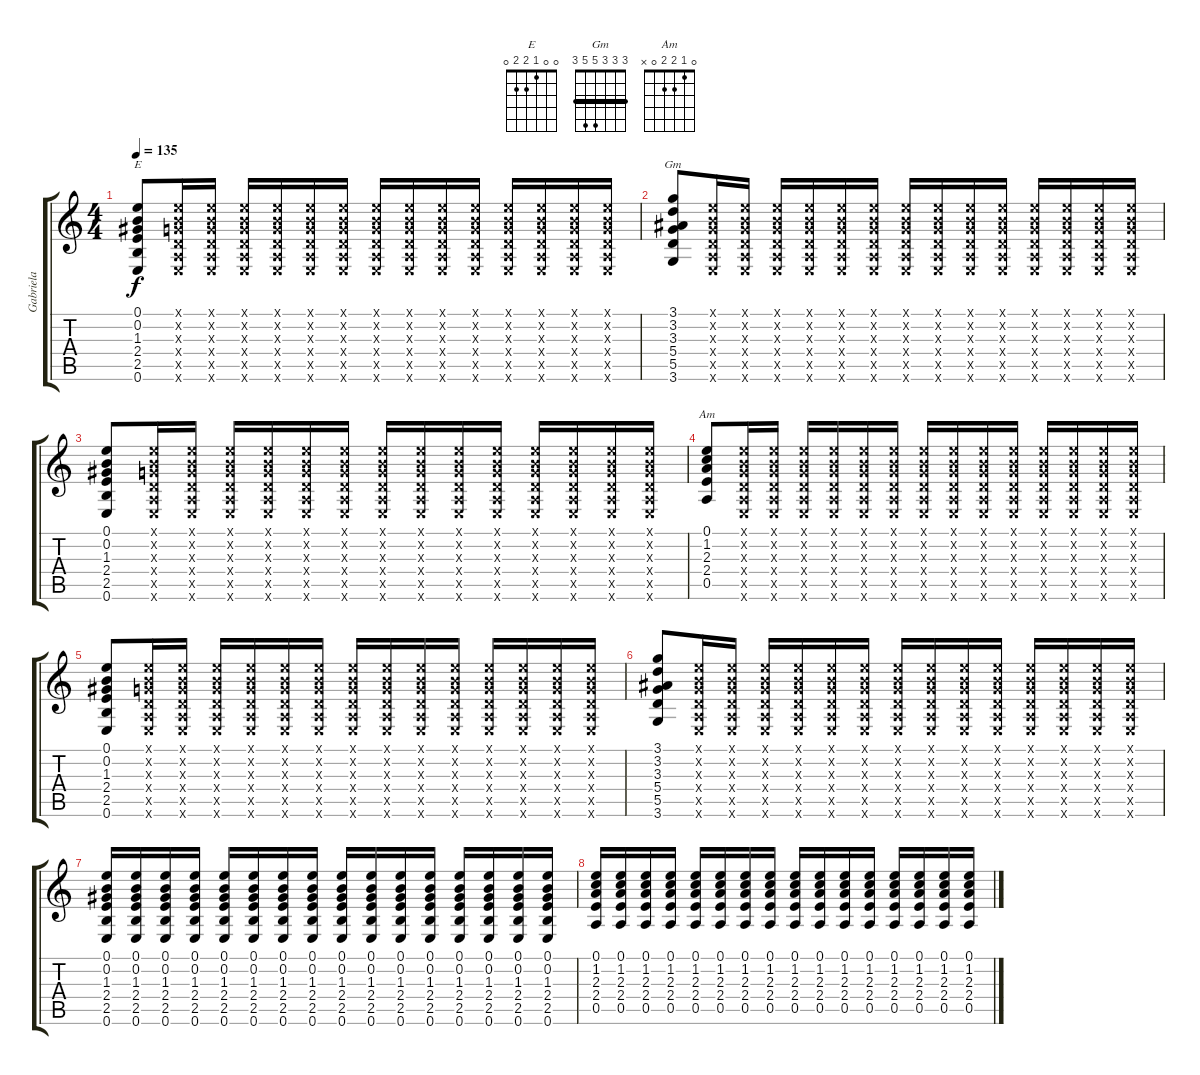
\track ("Gabriela" "Gabriela") {instrument acousticguitarnylon}
\staff {score tabs}
\tuning (E4 B3 G3 D3 A2 E2) {hide}
\chord ("E" 0 0 1 2 2 0)
\chord ("Gm" 3 3 3 5 5 3) {barre 3}
\chord ("Am" 0 1 2 2 0 x)
\ts (4 4)
\tempo 135
\clef g2
\ks c
(0.1 0.2 1.3 2.4 2.5 0.6).8{ch "E" dy f} (0.1{x} 0.2{x} 0.3{x} 0.4{x} 0.5{x} 0.6{x}).16 (0.1{x} 0.2{x} 0.3{x} 0.4{x} 0.5{x} 0.6{x}).16 (0.1{x} 0.2{x} 0.3{x} 0.4{x} 0.5{x} 0.6{x}).16 (0.1{x} 0.2{x} 0.3{x} 0.4{x} 0.5{x} 0.6{x}).16 (0.1{x} 0.2{x} 0.3{x} 0.4{x} 0.5{x} 0.6{x}).16 (0.1{x} 0.2{x} 0.3{x} 0.4{x} 0.5{x} 0.6{x}).16 (0.1{x} 0.2{x} 0.3{x} 0.4{x} 0.5{x} 0.6{x}).16 (0.1{x} 0.2{x} 0.3{x} 0.4{x} 0.5{x} 0.6{x}).16 (0.1{x} 0.2{x} 0.3{x} 0.4{x} 0.5{x} 0.6{x}).16 (0.1{x} 0.2{x} 0.3{x} 0.4{x} 0.5{x} 0.6{x}).16 (0.1{x} 0.2{x} 0.3{x} 0.4{x} 0.5{x} 0.6{x}).16 (0.1{x} 0.2{x} 0.3{x} 0.4{x} 0.5{x} 0.6{x}).16 (0.1{x} 0.2{x} 0.3{x} 0.4{x} 0.5{x} 0.6{x}).16 (0.1{x} 0.2{x} 0.3{x} 0.4{x} 0.5{x} 0.6{x}).16 |
(3.1 3.2 3.3 5.4 5.5 3.6).8{ch "Gm"} (0.1{x} 0.2{x} 0.3{x} 0.4{x} 0.5{x} 0.6{x}).16 (0.1{x} 0.2{x} 0.3{x} 0.4{x} 0.5{x} 0.6{x}).16 (0.1{x} 0.2{x} 0.3{x} 0.4{x} 0.5{x} 0.6{x}).16 (0.1{x} 0.2{x} 0.3{x} 0.4{x} 0.5{x} 0.6{x}).16 (0.1{x} 0.2{x} 0.3{x} 0.4{x} 0.5{x} 0.6{x}).16 (0.1{x} 0.2{x} 0.3{x} 0.4{x} 0.5{x} 0.6{x}).16 (0.1{x} 0.2{x} 0.3{x} 0.4{x} 0.5{x} 0.6{x}).16 (0.1{x} 0.2{x} 0.3{x} 0.4{x} 0.5{x} 0.6{x}).16 (0.1{x} 0.2{x} 0.3{x} 0.4{x} 0.5{x} 0.6{x}).16 (0.1{x} 0.2{x} 0.3{x} 0.4{x} 0.5{x} 0.6{x}).16 (0.1{x} 0.2{x} 0.3{x} 0.4{x} 0.5{x} 0.6{x}).16 (0.1{x} 0.2{x} 0.3{x} 0.4{x} 0.5{x} 0.6{x}).16 (0.1{x} 0.2{x} 0.3{x} 0.4{x} 0.5{x} 0.6{x}).16 (0.1{x} 0.2{x} 0.3{x} 0.4{x} 0.5{x} 0.6{x}).16 |
(0.1 0.2 1.3 2.4 2.5 0.6).8 (0.1{x} 0.2{x} 0.3{x} 0.4{x} 0.5{x} 0.6{x}).16 (0.1{x} 0.2{x} 0.3{x} 0.4{x} 0.5{x} 0.6{x}).16 (0.1{x} 0.2{x} 0.3{x} 0.4{x} 0.5{x} 0.6{x}).16 (0.1{x} 0.2{x} 0.3{x} 0.4{x} 0.5{x} 0.6{x}).16 (0.1{x} 0.2{x} 0.3{x} 0.4{x} 0.5{x} 0.6{x}).16 (0.1{x} 0.2{x} 0.3{x} 0.4{x} 0.5{x} 0.6{x}).16 (0.1{x} 0.2{x} 0.3{x} 0.4{x} 0.5{x} 0.6{x}).16 (0.1{x} 0.2{x} 0.3{x} 0.4{x} 0.5{x} 0.6{x}).16 (0.1{x} 0.2{x} 0.3{x} 0.4{x} 0.5{x} 0.6{x}).16 (0.1{x} 0.2{x} 0.3{x} 0.4{x} 0.5{x} 0.6{x}).16 (0.1{x} 0.2{x} 0.3{x} 0.4{x} 0.5{x} 0.6{x}).16 (0.1{x} 0.2{x} 0.3{x} 0.4{x} 0.5{x} 0.6{x}).16 (0.1{x} 0.2{x} 0.3{x} 0.4{x} 0.5{x} 0.6{x}).16 (0.1{x} 0.2{x} 0.3{x} 0.4{x} 0.5{x} 0.6{x}).16 |
(0.1 1.2 2.3 2.4 0.5).8{ch "Am"} (0.1{x} 0.2{x} 0.3{x} 0.4{x} 0.5{x} 0.6{x}).16 (0.1{x} 0.2{x} 0.3{x} 0.4{x} 0.5{x} 0.6{x}).16 (0.1{x} 0.2{x} 0.3{x} 0.4{x} 0.5{x} 0.6{x}).16 (0.1{x} 0.2{x} 0.3{x} 0.4{x} 0.5{x} 0.6{x}).16 (0.1{x} 0.2{x} 0.3{x} 0.4{x} 0.5{x} 0.6{x}).16 (0.1{x} 0.2{x} 0.3{x} 0.4{x} 0.5{x} 0.6{x}).16 (0.1{x} 0.2{x} 0.3{x} 0.4{x} 0.5{x} 0.6{x}).16 (0.1{x} 0.2{x} 0.3{x} 0.4{x} 0.5{x} 0.6{x}).16 (0.1{x} 0.2{x} 0.3{x} 0.4{x} 0.5{x} 0.6{x}).16 (0.1{x} 0.2{x} 0.3{x} 0.4{x} 0.5{x} 0.6{x}).16 (0.1{x} 0.2{x} 0.3{x} 0.4{x} 0.5{x} 0.6{x}).16 (0.1{x} 0.2{x} 0.3{x} 0.4{x} 0.5{x} 0.6{x}).16 (0.1{x} 0.2{x} 0.3{x} 0.4{x} 0.5{x} 0.6{x}).16 (0.1{x} 0.2{x} 0.3{x} 0.4{x} 0.5{x} 0.6{x}).16 |
(0.1 0.2 1.3 2.4 2.5 0.6).8 (0.1{x} 0.2{x} 0.3{x} 0.4{x} 0.5{x} 0.6{x}).16 (0.1{x} 0.2{x} 0.3{x} 0.4{x} 0.5{x} 0.6{x}).16 (0.1{x} 0.2{x} 0.3{x} 0.4{x} 0.5{x} 0.6{x}).16 (0.1{x} 0.2{x} 0.3{x} 0.4{x} 0.5{x} 0.6{x}).16 (0.1{x} 0.2{x} 0.3{x} 0.4{x} 0.5{x} 0.6{x}).16 (0.1{x} 0.2{x} 0.3{x} 0.4{x} 0.5{x} 0.6{x}).16 (0.1{x} 0.2{x} 0.3{x} 0.4{x} 0.5{x} 0.6{x}).16 (0.1{x} 0.2{x} 0.3{x} 0.4{x} 0.5{x} 0.6{x}).16 (0.1{x} 0.2{x} 0.3{x} 0.4{x} 0.5{x} 0.6{x}).16 (0.1{x} 0.2{x} 0.3{x} 0.4{x} 0.5{x} 0.6{x}).16 (0.1{x} 0.2{x} 0.3{x} 0.4{x} 0.5{x} 0.6{x}).16 (0.1{x} 0.2{x} 0.3{x} 0.4{x} 0.5{x} 0.6{x}).16 (0.1{x} 0.2{x} 0.3{x} 0.4{x} 0.5{x} 0.6{x}).16 (0.1{x} 0.2{x} 0.3{x} 0.4{x} 0.5{x} 0.6{x}).16 |
(3.1 3.2 3.3 5.4 5.5 3.6).8 (0.1{x} 0.2{x} 0.3{x} 0.4{x} 0.5{x} 0.6{x}).16 (0.1{x} 0.2{x} 0.3{x} 0.4{x} 0.5{x} 0.6{x}).16 (0.1{x} 0.2{x} 0.3{x} 0.4{x} 0.5{x} 0.6{x}).16 (0.1{x} 0.2{x} 0.3{x} 0.4{x} 0.5{x} 0.6{x}).16 (0.1{x} 0.2{x} 0.3{x} 0.4{x} 0.5{x} 0.6{x}).16 (0.1{x} 0.2{x} 0.3{x} 0.4{x} 0.5{x} 0.6{x}).16 (0.1{x} 0.2{x} 0.3{x} 0.4{x} 0.5{x} 0.6{x}).16 (0.1{x} 0.2{x} 0.3{x} 0.4{x} 0.5{x} 0.6{x}).16 (0.1{x} 0.2{x} 0.3{x} 0.4{x} 0.5{x} 0.6{x}).16 (0.1{x} 0.2{x} 0.3{x} 0.4{x} 0.5{x} 0.6{x}).16 (0.1{x} 0.2{x} 0.3{x} 0.4{x} 0.5{x} 0.6{x}).16 (0.1{x} 0.2{x} 0.3{x} 0.4{x} 0.5{x} 0.6{x}).16 (0.1{x} 0.2{x} 0.3{x} 0.4{x} 0.5{x} 0.6{x}).16 (0.1{x} 0.2{x} 0.3{x} 0.4{x} 0.5{x} 0.6{x}).16 |
(0.1 0.2 1.3 2.4 2.5 0.6).16 (0.1 0.2 1.3 2.4 2.5 0.6).16 (0.1 0.2 1.3 2.4 2.5 0.6).16 (0.1 0.2 1.3 2.4 2.5 0.6).16 (0.1 0.2 1.3 2.4 2.5 0.6).16 (0.1 0.2 1.3 2.4 2.5 0.6).16 (0.1 0.2 1.3 2.4 2.5 0.6).16 (0.1 0.2 1.3 2.4 2.5 0.6).16 (0.1 0.2 1.3 2.4 2.5 0.6).16 (0.1 0.2 1.3 2.4 2.5 0.6).16 (0.1 0.2 1.3 2.4 2.5 0.6).16 (0.1 0.2 1.3 2.4 2.5 0.6).16 (0.1 0.2 1.3 2.4 2.5 0.6).16 (0.1 0.2 1.3 2.4 2.5 0.6).16 (0.1 0.2 1.3 2.4 2.5 0.6).16 (0.1 0.2 1.3 2.4 2.5 0.6).16 |
(0.1 1.2 2.3 2.4 0.5).16 (0.1 1.2 2.3 2.4 0.5).16 (0.1 1.2 2.3 2.4 0.5).16 (0.1 1.2 2.3 2.4 0.5).16 (0.1 1.2 2.3 2.4 0.5).16 (0.1 1.2 2.3 2.4 0.5).16 (0.1 1.2 2.3 2.4 0.5).16 (0.1 1.2 2.3 2.4 0.5).16 (0.1 1.2 2.3 2.4 0.5).16 (0.1 1.2 2.3 2.4 0.5).16 (0.1 1.2 2.3 2.4 0.5).16 (0.1 1.2 2.3 2.4 0.5).16 (0.1 1.2 2.3 2.4 0.5).16 (0.1 1.2 2.3 2.4 0.5).16 (0.1 1.2 2.3 2.4 0.5).16 (0.1 1.2 2.3 2.4 0.5).16
